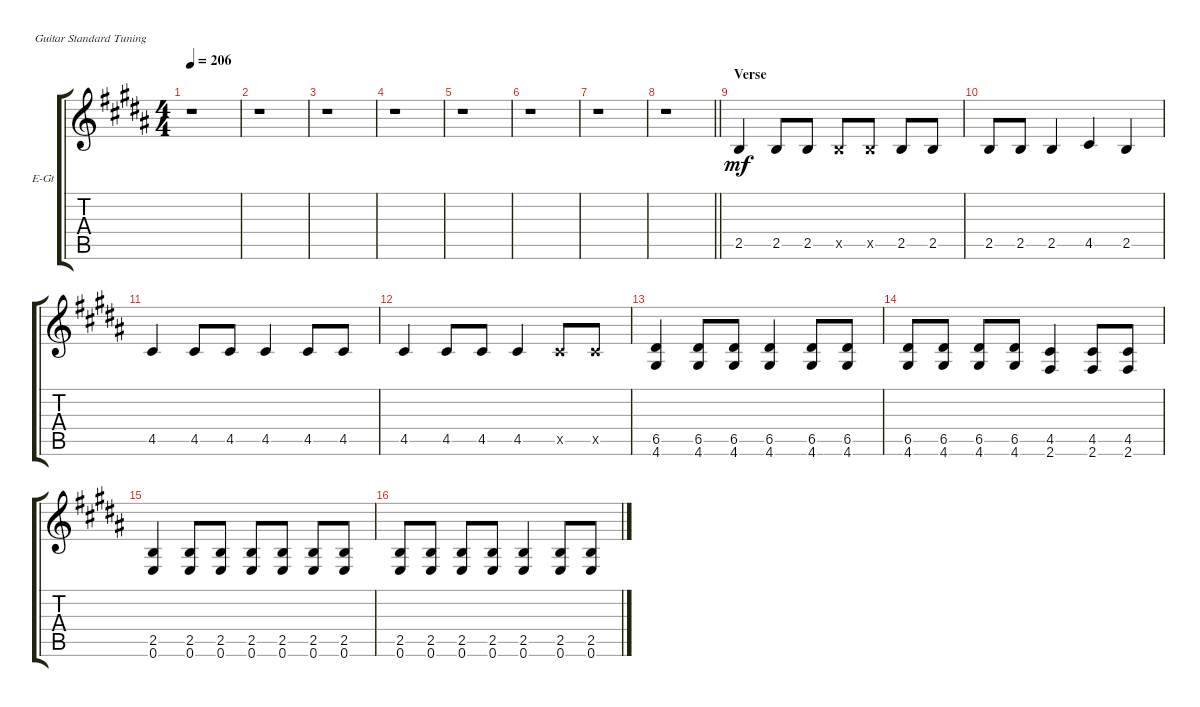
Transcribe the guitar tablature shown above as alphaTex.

\defaultSystemsLayout 4
\bracketExtendMode groupsimilarinstruments
\firstSystemTrackNameOrientation horizontal
\otherSystemsTrackNameOrientation horizontal
\track ("Guitar 4" "E-Gt") {instrument distortionguitar}
\staff {score tabs}
\tuning (E4 B3 G3 D3 A2 E2)
\ts (4 4)
\tempo 206
\clef g2
\scale
0.333333
\ks b
r.1{dy mf} |
\scale
0.333333 r.1 |
\scale
0.333333 r.1 |
\scale
0.333333 r.1 |
\scale
0.333333 r.1 |
\scale
0.333333 r.1 |
\scale
0.333333 r.1 |
\scale
0.333333
\barLineRight lightlight
r.1 |
\section ("" "Verse")
\scale
0.333333 2.5.4 2.5.8 2.5.8 2.5{x}.8 2.5{x}.8 2.5.8 2.5.8 |
\scale
0.333333 2.5.8 2.5.8 2.5.4 4.5.4 2.5.4 |
\scale
0.333333 4.5.4 4.5.8 4.5.8 4.5.4 4.5.8 4.5.8 |
\scale
0.333333 4.5.4 4.5.8 4.5.8 4.5.4 4.5{x}.8 4.5{x}.8 |
\scale
0.333333 (6.5 4.6).4 (6.5 4.6).8 (6.5 4.6).8 (6.5 4.6).4 (6.5 4.6).8 (6.5 4.6).8 |
\scale
0.333333 (6.5 4.6).8 (6.5 4.6).8 (6.5 4.6).8 (6.5 4.6).8 (2.6 4.5).4 (2.6 4.5).8 (2.6 4.5).8 |
\scale
0.333333 (2.5 0.6).4 (2.5 0.6).8 (2.5 0.6).8 (2.5 0.6).8 (2.5 0.6).8 (2.5 0.6).8 (2.5 0.6).8 |
\scale
0.333333 (2.5 0.6).8 (2.5 0.6).8 (2.5 0.6).8 (2.5 0.6).8 (2.5 0.6).4 (2.5 0.6).8 (2.5 0.6).8
